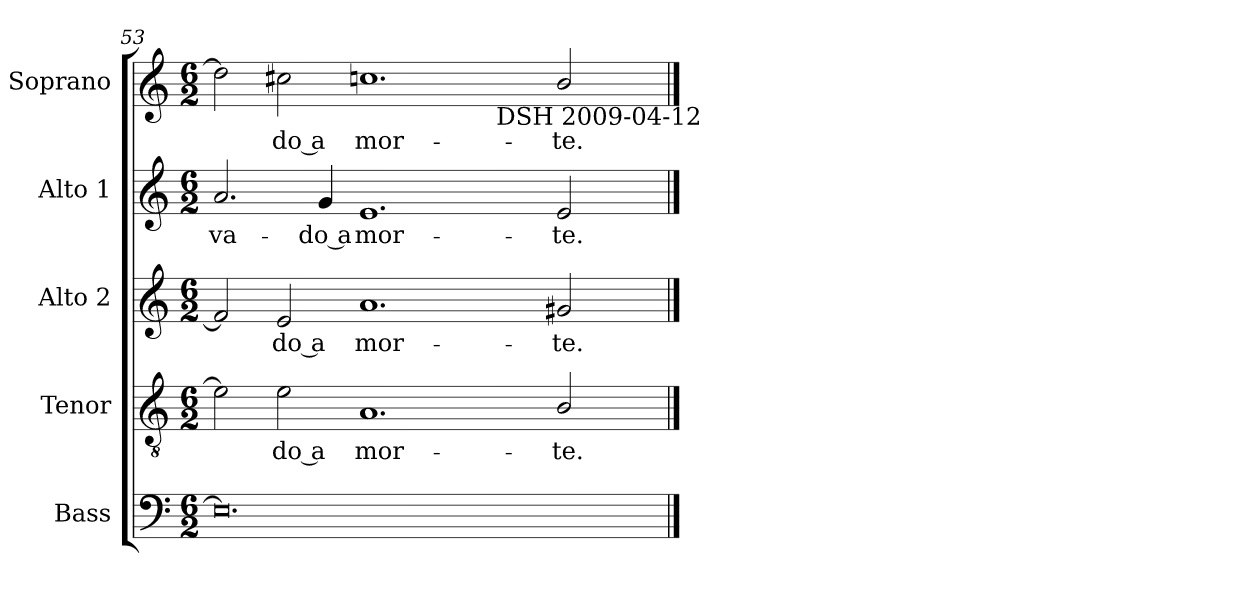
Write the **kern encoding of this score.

**kern	**kern	**text	**kern	**text	**kern	**text	**kern	**text
*part5	*part4	*part4	*part3	*part3	*part2	*part2	*part1	*part1
*staff5	*staff4	*staff4	*staff3	*staff3	*staff2	*staff2	*staff1	*staff1
*I"Bass	*I"Tenor	*	*I"Alto 2	*	*I"Alto 1	*	*I"Soprano	*
*I'B	*I'T	*	*I'A2	*	*I'A1	*	*I'S	*
*clefF4	*clefGv2	*	*clefG2	*	*clefG2	*	*clefG2	*
*	*ITrd7c12	*	*	*	*	*	*	*
*k[]	*k[]	*	*k[]	*	*k[]	*	*k[]	*
*C:	*C:	*	*C:	*	*C:	*	*C:	*
*M6/2	*M6/2	*	*M6/2	*	*M6/2	*	*M6/2	*
=53	=53	=53	=53	=53	=53	=53	=53	=53
!	!	!	!	!	!	!LO:LY:b:color=#000000	!	!
*	*	*	*	*	*	*	*^	*
0.Ei]	2Ei\]	.	2fi/]	.	2.ai/	va-	2ddi\]	1ryy	.
!	!	!LO:LY:b:color=#000000	!	!	!	!	!	!	!
!	!	!	!	!LO:LY:b:color=#000000	!	!	!	!	!
!	!	!	!	!	!	!	!	!	!LO:LY:b:color=#000000
.	2Ei\	-do a	2ei/	-do a	.	.	2cc#Xi\	.	-do a
!	!	!	!	!	!	!LO:LY:b:color=#000000	!	!	!
.	.	.	.	.	4gi/	-do a	.	.	.
!	!	!LO:LY:b:color=#000000	!	!	!	!	!	!	!
!	!	!	!	!LO:LY:b:color=#000000	!	!	!	!	!
!	!	!	!	!	!	!LO:LY:b:color=#000000	!	!	!
!	!	!	!	!	!	!	!	!	!LO:LY:b:color=#000000
.	1.AAi	mor-	1.ai	mor-	1.ei	mor-	1.ccni	1ryy	mor-
.	.	.	.	.	.	.	.	16ryy	.
.	.	.	.	.	.	.	.	32ryy	.
.	.	.	.	.	.	.	.	64...ryy	.
!	!	!	!	!	!	!	!	!LO:TX:b:t=DSH 2009-04-12	!
.	.	.	.	.	.	.	.	2ryy	.
!	!	!LO:LY:b:color=#000000	!	!	!	!	!	!	!
!	!	!	!	!LO:LY:b:color=#000000	!	!	!	!	!
!	!	!	!	!	!	!LO:LY:b:color=#000000	!	!	!
!	!	!	!	!	!	!	!	!	!LO:LY:b:color=#000000
.	2BBi/	-te.	2g#Xi/	-te.	2ei/	-te.	2bi/	.	-te.
.	.	.	.	.	.	.	.	4ryy	.
.	.	.	.	.	.	.	.	8ryy	.
.	.	.	.	.	.	.	.	512ryy	.
*	*	*	*	*	*	*	*v	*v	*
==	==	==	==	==	==	==	==	==
*-	*-	*-	*-	*-	*-	*-	*-	*-
